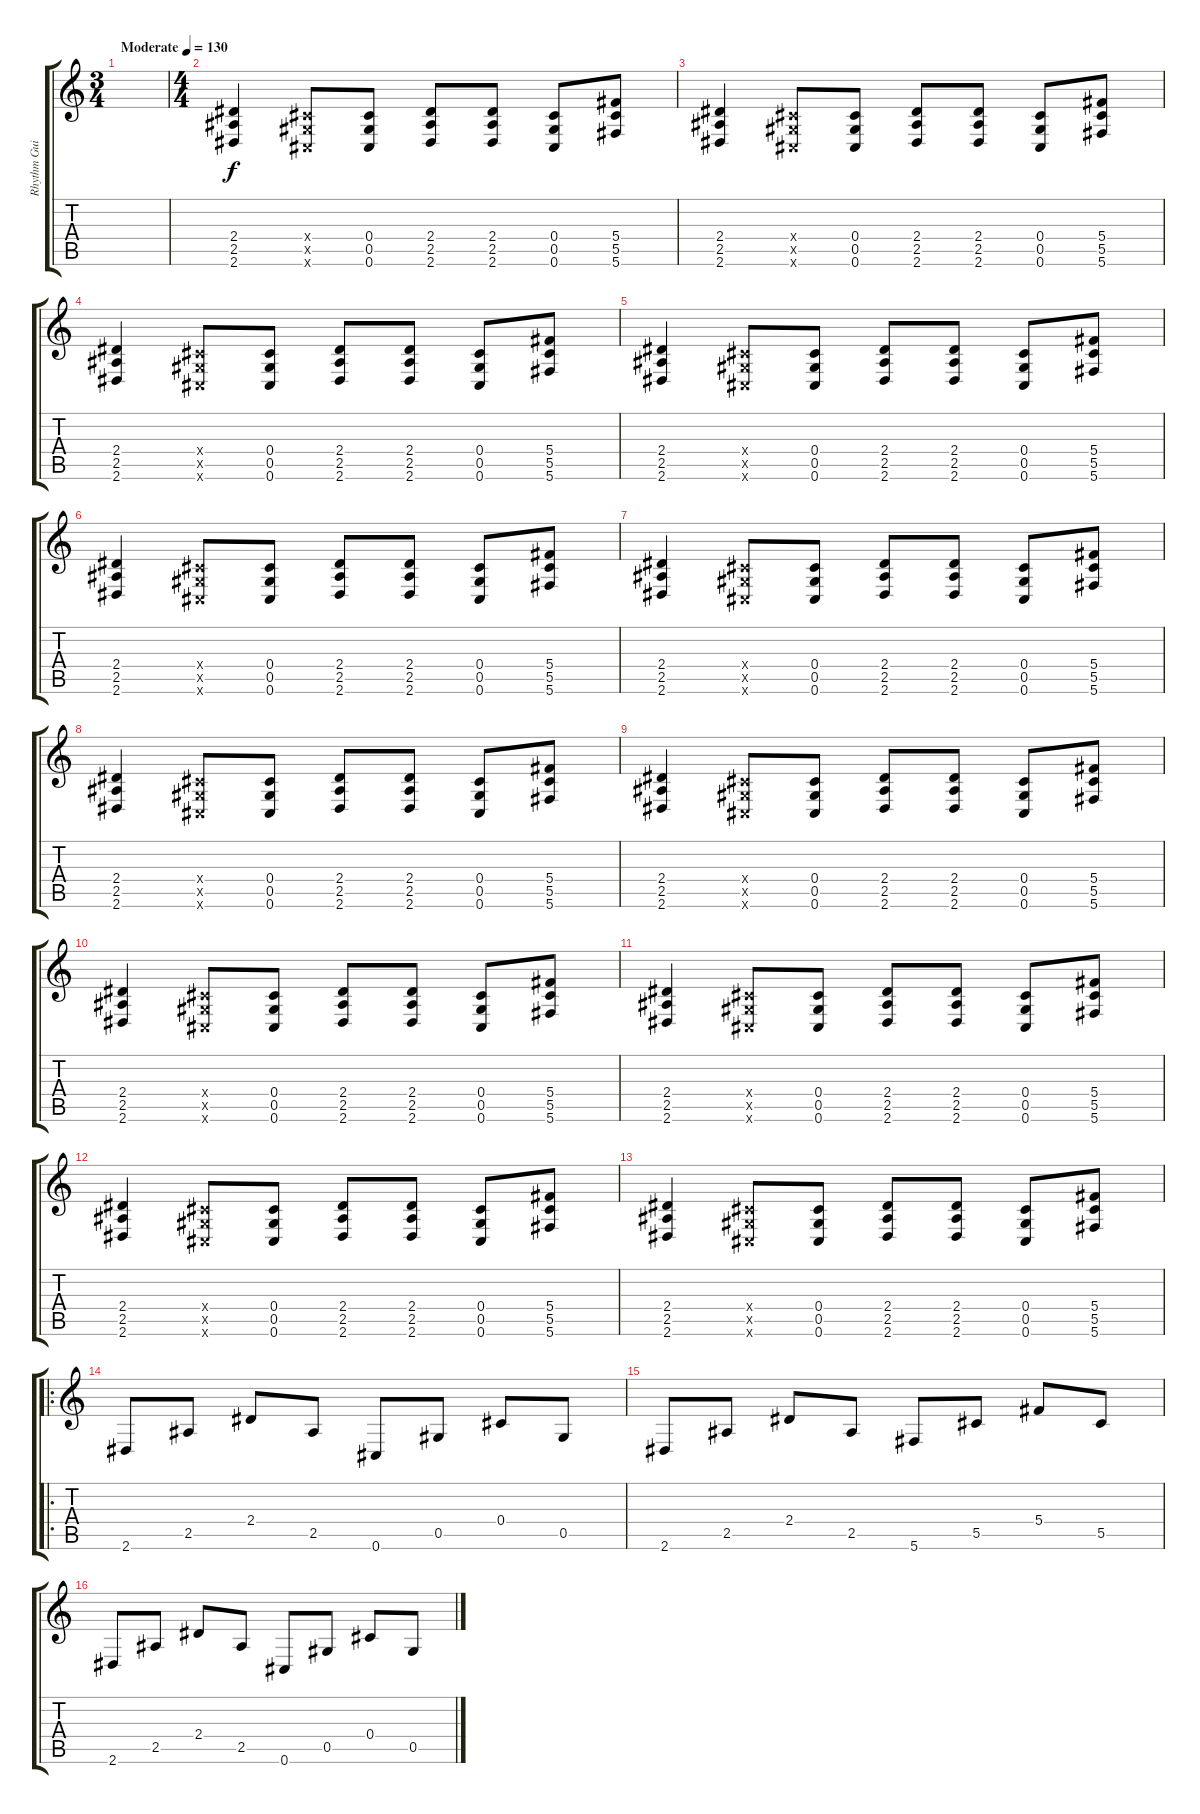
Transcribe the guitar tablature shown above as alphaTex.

\track ("Rhythm Guitar" "Rhythm Gui") {instrument distortionguitar}
\staff {score tabs}
\tuning (Eb4 Bb3 Gb3 Db3 Ab2 Db2) {hide}
\ts (3 4)
\tempo (130 "Moderate")
\clef g2
\ks c
|
\ts (4 4)
(2.4 2.5 2.6).4 (0.4{x} 0.5{x} 0.6{x}).8 (0.4 0.5 0.6).8 (2.4 2.5 2.6).8 (2.4 2.5 2.6).8 (0.4 0.5 0.6).8 (5.4 5.5 5.6).8 |
(2.4 2.5 2.6).4 (0.4{x} 0.5{x} 0.6{x}).8 (0.4 0.5 0.6).8 (2.4 2.5 2.6).8 (2.4 2.5 2.6).8 (0.4 0.5 0.6).8 (5.4 5.5 5.6).8 |
(2.4 2.5 2.6).4 (0.4{x} 0.5{x} 0.6{x}).8 (0.4 0.5 0.6).8 (2.4 2.5 2.6).8 (2.4 2.5 2.6).8 (0.4 0.5 0.6).8 (5.4 5.5 5.6).8 |
(2.4 2.5 2.6).4 (0.4{x} 0.5{x} 0.6{x}).8 (0.4 0.5 0.6).8 (2.4 2.5 2.6).8 (2.4 2.5 2.6).8 (0.4 0.5 0.6).8 (5.4 5.5 5.6).8 |
(2.4 2.5 2.6).4 (0.4{x} 0.5{x} 0.6{x}).8 (0.4 0.5 0.6).8 (2.4 2.5 2.6).8 (2.4 2.5 2.6).8 (0.4 0.5 0.6).8 (5.4 5.5 5.6).8 |
(2.4 2.5 2.6).4 (0.4{x} 0.5{x} 0.6{x}).8 (0.4 0.5 0.6).8 (2.4 2.5 2.6).8 (2.4 2.5 2.6).8 (0.4 0.5 0.6).8 (5.4 5.5 5.6).8 |
(2.4 2.5 2.6).4 (0.4{x} 0.5{x} 0.6{x}).8 (0.4 0.5 0.6).8 (2.4 2.5 2.6).8 (2.4 2.5 2.6).8 (0.4 0.5 0.6).8 (5.4 5.5 5.6).8 |
(2.4 2.5 2.6).4 (0.4{x} 0.5{x} 0.6{x}).8 (0.4 0.5 0.6).8 (2.4 2.5 2.6).8 (2.4 2.5 2.6).8 (0.4 0.5 0.6).8 (5.4 5.5 5.6).8 |
(2.4 2.5 2.6).4 (0.4{x} 0.5{x} 0.6{x}).8 (0.4 0.5 0.6).8 (2.4 2.5 2.6).8 (2.4 2.5 2.6).8 (0.4 0.5 0.6).8 (5.4 5.5 5.6).8 |
(2.4 2.5 2.6).4 (0.4{x} 0.5{x} 0.6{x}).8 (0.4 0.5 0.6).8 (2.4 2.5 2.6).8 (2.4 2.5 2.6).8 (0.4 0.5 0.6).8 (5.4 5.5 5.6).8 |
(2.4 2.5 2.6).4 (0.4{x} 0.5{x} 0.6{x}).8 (0.4 0.5 0.6).8 (2.4 2.5 2.6).8 (2.4 2.5 2.6).8 (0.4 0.5 0.6).8 (5.4 5.5 5.6).8 |
(2.4 2.5 2.6).4 (0.4{x} 0.5{x} 0.6{x}).8 (0.4 0.5 0.6).8 (2.4 2.5 2.6).8 (2.4 2.5 2.6).8 (0.4 0.5 0.6).8 (5.4 5.5 5.6).8 |
\ro
2.6.8{instrument electricguitarclean} 2.5.8 2.4.8 2.5.8 0.6.8 0.5.8 0.4.8 0.5.8 |
2.6.8 2.5.8 2.4.8 2.5.8 5.6.8 5.5.8 5.4.8 5.5.8 |
2.6.8{instrument electricguitarclean} 2.5.8 2.4.8 2.5.8 0.6.8 0.5.8 0.4.8 0.5.8
